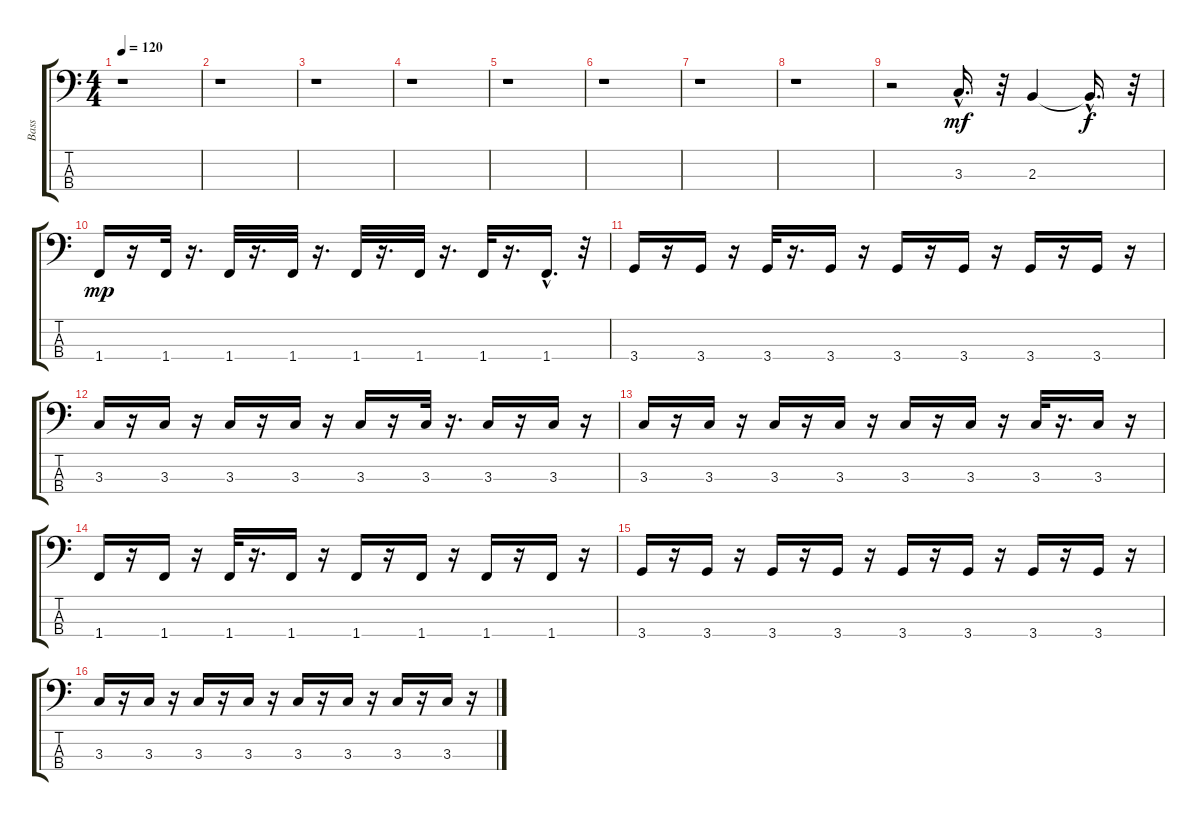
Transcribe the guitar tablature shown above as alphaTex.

\track ("Bass" "Bass") {instrument electricbassfinger}
\staff {score tabs}
\tuning (G2 D2 A1 E1) {hide}
\ts (4 4)
\tempo 120
\clef f4
\ks c
r.1{dy mf instrument electricbassfinger} |
r.1 |
r.1 |
r.1 |
r.1 |
r.1 |
r.1 |
r.1 |
r.2 3.3{hac}.16{d} r.32 2.3.4 2.3{hac t}.16{d dy f} r.32 |
1.4.16{dy mp} r.16 1.4.32 r.16{d} 1.4.32 r.16{d} 1.4.32 r.16{d} 1.4.32 r.16{d} 1.4.32 r.16{d} 1.4.32 r.16{d} 1.4{hac}.16{d} r.32 |
3.4.16 r.16 3.4.16 r.16 3.4.32 r.16{d} 3.4.16 r.16 3.4.16 r.16 3.4.16 r.16 3.4.16 r.16 3.4.16 r.16 |
3.3.16 r.16 3.3.16 r.16 3.3.16 r.16 3.3.16 r.16 3.3.16 r.16 3.3.32 r.16{d} 3.3.16 r.16 3.3.16 r.16 |
3.3.16 r.16 3.3.16 r.16 3.3.16 r.16 3.3.16 r.16 3.3.16 r.16 3.3.16 r.16 3.3.32 r.16{d} 3.3.16 r.16 |
1.4.16 r.16 1.4.16 r.16 1.4.32 r.16{d} 1.4.16 r.16 1.4.16 r.16 1.4.16 r.16 1.4.16 r.16 1.4.16 r.16 |
3.4.16 r.16 3.4.16 r.16 3.4.16 r.16 3.4.16 r.16 3.4.16 r.16 3.4.16 r.16 3.4.16 r.16 3.4.16 r.16 |
3.3.16 r.16 3.3.16 r.16 3.3.16 r.16 3.3.16 r.16 3.3.16 r.16 3.3.16 r.16 3.3.16 r.16 3.3.16 r.16
